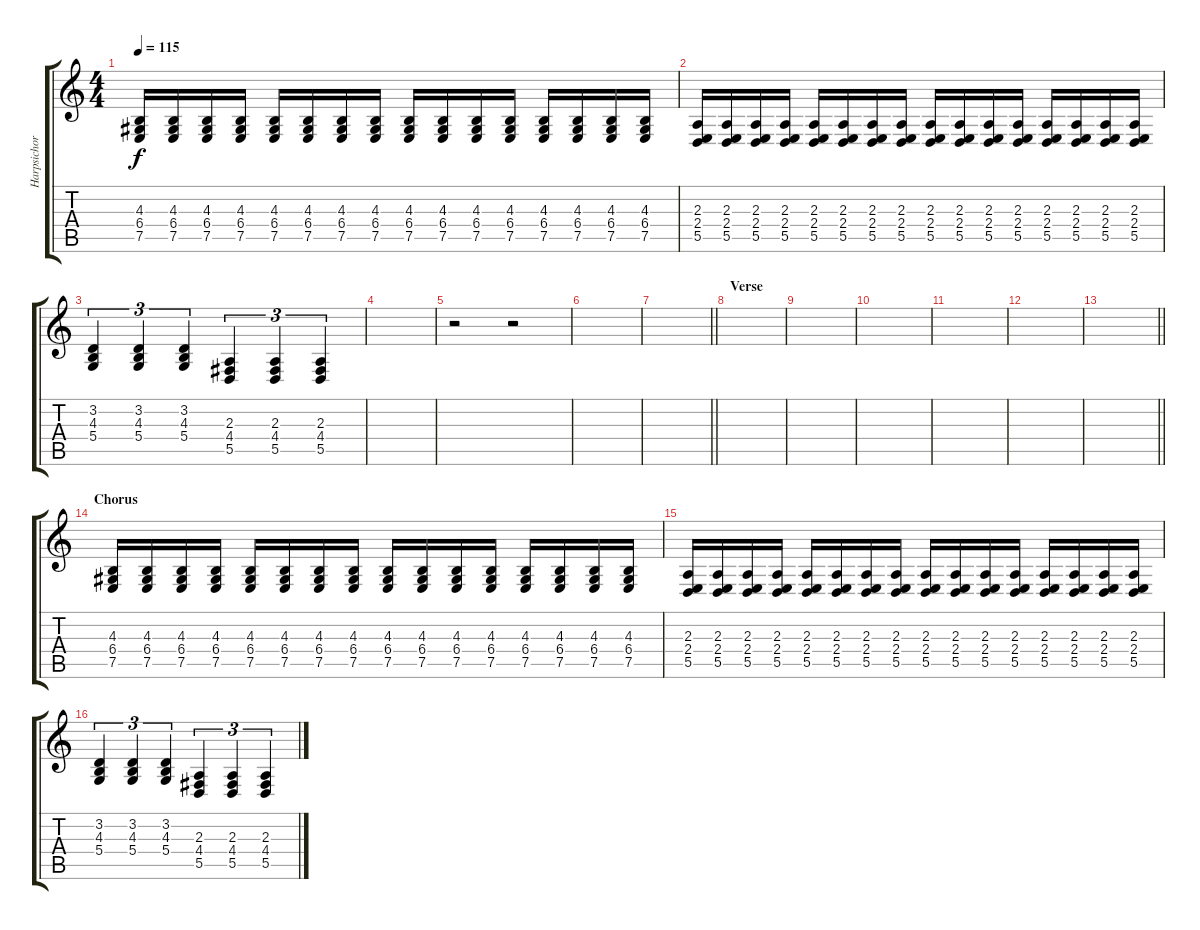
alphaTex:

\track ("Harpsichord" "Harpsichor") {instrument harpsichord}
\staff {score tabs}
\tuning (E4 B3 G3 D3 A2 E2) {hide}
\ts (4 4)
\tempo 115
\clef g2
\ks c
(4.3 6.4 7.5).16{dy f} (4.3 6.4 7.5).16 (4.3 6.4 7.5).16 (4.3 6.4 7.5).16 (4.3 6.4 7.5).16 (4.3 6.4 7.5).16 (4.3 6.4 7.5).16 (4.3 6.4 7.5).16 (4.3 6.4 7.5).16 (4.3 6.4 7.5).16 (4.3 6.4 7.5).16 (4.3 6.4 7.5).16 (4.3 6.4 7.5).16 (4.3 6.4 7.5).16 (4.3 6.4 7.5).16 (4.3 6.4 7.5).16 |
(2.3 2.4 5.5).16 (2.3 2.4 5.5).16 (2.3 2.4 5.5).16 (2.3 2.4 5.5).16 (2.3 2.4 5.5).16 (2.3 2.4 5.5).16 (2.3 2.4 5.5).16 (2.3 2.4 5.5).16 (2.3 2.4 5.5).16 (2.3 2.4 5.5).16 (2.3 2.4 5.5).16 (2.3 2.4 5.5).16 (2.3 2.4 5.5).16 (2.3 2.4 5.5).16 (2.3 2.4 5.5).16 (2.3 2.4 5.5).16 |
(3.2 4.3 5.4).4{tu (3 2)} (3.2 4.3 5.4).4{tu (3 2)} (3.2 4.3 5.4).4{tu (3 2)} (2.3 4.4 5.5).4{tu (3 2)} (2.3 4.4 5.5).4{tu (3 2)} (2.3 4.4 5.5).4{tu (3 2)} |
|
r.2 r.2 |
|
\barLineRight lightlight
|
\section ("" "Verse")
|
|
|
|
|
\barLineRight lightlight
|
\section ("" "Chorus")
(4.3 6.4 7.5).16 (4.3 6.4 7.5).16 (4.3 6.4 7.5).16 (4.3 6.4 7.5).16 (4.3 6.4 7.5).16 (4.3 6.4 7.5).16 (4.3 6.4 7.5).16 (4.3 6.4 7.5).16 (4.3 6.4 7.5).16 (4.3 6.4 7.5).16 (4.3 6.4 7.5).16 (4.3 6.4 7.5).16 (4.3 6.4 7.5).16 (4.3 6.4 7.5).16 (4.3 6.4 7.5).16 (4.3 6.4 7.5).16 |
(2.3 2.4 5.5).16 (2.3 2.4 5.5).16 (2.3 2.4 5.5).16 (2.3 2.4 5.5).16 (2.3 2.4 5.5).16 (2.3 2.4 5.5).16 (2.3 2.4 5.5).16 (2.3 2.4 5.5).16 (2.3 2.4 5.5).16 (2.3 2.4 5.5).16 (2.3 2.4 5.5).16 (2.3 2.4 5.5).16 (2.3 2.4 5.5).16 (2.3 2.4 5.5).16 (2.3 2.4 5.5).16 (2.3 2.4 5.5).16 |
(3.2 4.3 5.4).4{tu (3 2)} (3.2 4.3 5.4).4{tu (3 2)} (3.2 4.3 5.4).4{tu (3 2)} (2.3 4.4 5.5).4{tu (3 2)} (2.3 4.4 5.5).4{tu (3 2)} (2.3 4.4 5.5).4{tu (3 2)}
